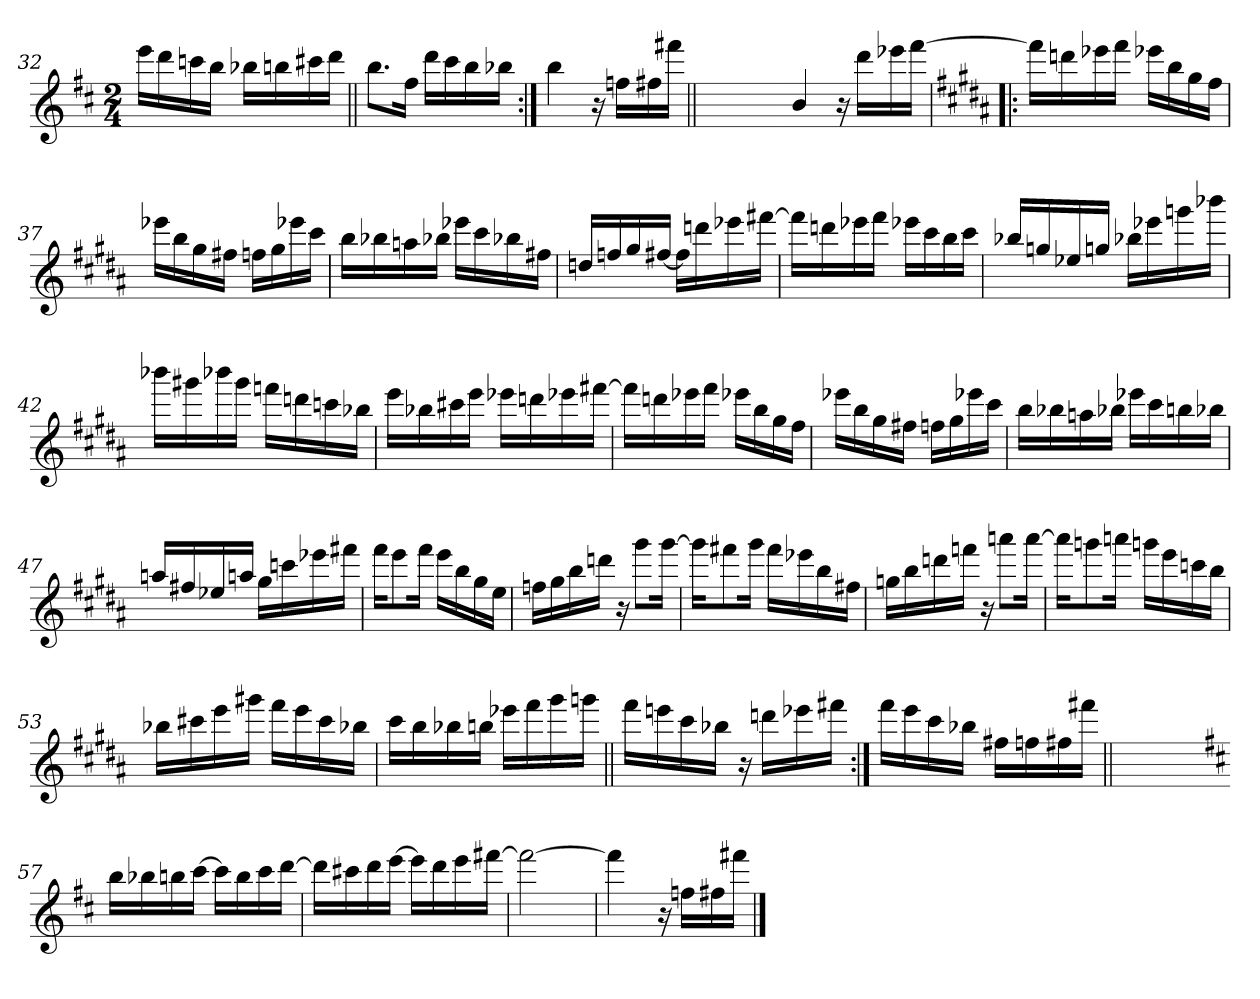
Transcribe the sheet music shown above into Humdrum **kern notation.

**kern
*part1
*staff1
!!LO:LB:g=z
*clefG2
*k[f#c#]
*D:
*M2/4
=32
16eee\LL
16ddd\
16cccn\
16bb\JJ
16bb-X\LL
16bbn\
16ccc#X\
16ddd\JJ
=33||
8.bb\L
16ff#\Jk
16ddd\LL
16ccc#\
16bb\
16bb-X\JJ
=34:|!
4bb\
16r
16ffn\LL
16ff#X\
16fff#X\JJ
=34X341||
2ryy
!!LO:PB:g=z
=35-
4b/
16r
16ddd\LL
16eee-X\
[16fff#\JJ
=36!|:
*k[f#c#g#d#a#]
*B:
16fff#\LL]
16dddn\
16eee-X\
16fff#\JJ
16eee-X\LL
16bb\
16gg#\
16ff#\JJ
=37
16eee-X\LL
16bb\
16gg#\
16ff#X\JJ
16ffn\LL
16gg#\
16eee-X\
16ccc#\JJ
=38
16bb\LL
16bb-X\
16aan\
16bb-X\JJ
16eee-X\LL
16ccc#\
16bb-X\
16ff#X\JJ
!!LO:LB:g=z
=39
16ddn/LL
16ffn/
16gg#/
[16ff#X/JJ
16ff#\LL]
16dddn\
16eee-X\
[16fff#X\JJ
=40
16fff#\LL]
16dddn\
16eee-X\
16fff#\JJ
16eee-X\LL
16ccc#\
16bb\
16ccc#\JJ
=41
16bb-X/LL
16ggn/
16ee-X/
16ggn/JJ
16bb-X\LL
16eee-X\
16gggn\
16bbb-X\JJ
=42
16bbb-X\LL
16ggg#X\
16bbb-X\
16ggg#\JJ
16fffn\LL
16dddn\
16cccn\
16bb-X\JJ
!!LO:LB:g=z
=43
16eee\LL
16bb-X\
16ccc#X\
16eee\JJ
16eee-X\LL
16dddn\
16eee-X\
[16fff#X\JJ
=44
16fff#\LL]
16dddn\
16eee-X\
16fff#\JJ
16eee-X\LL
16bb\
16gg#\
16ff#\JJ
=45
16eee-X\LL
16bb\
16gg#\
16ff#X\JJ
16ffn\LL
16gg#\
16eee-X\
16ccc#\JJ
=46
16bb\LL
16bb-X\
16aan\
16bb-X\JJ
16eee-X\LL
16ccc#\
16bbn\
16bb-X\JJ
!!LO:LB:g=z
=47
16aan/LL
16ff#X/
16ee-X/
16aan/JJ
16gg#\LL
16cccn\
16eee-X\
16fff#X\JJ
=48
16fff#\KL
8eee\
16fff#\Jk
16eee\LL
16bb\
16gg#\
16ee\JJ
=49
16ffn\LL
16gg#\
16bb\
16dddn\JJ
16r
8ggg#\L
[16ggg#\Jk
=50
16ggg#\KL]
8fff#X\
16ggg#\Jk
16fff#\LL
16eee-X\
16bb\
16ff#X\JJ
!!LO:LB:g=z
=51
16ggn\LL
16bb\
16dddn\
16fffn\JJ
16r
8aaan\L
[16aaa\Jk
=52
16aaan\KL]
8gggn\
16aaan\Jk
16gggn\LL
16eee\
16cccn\
16bb\JJ
=53
16bb-X\LL
16ccc#X\
16eee\
16ggg#X\JJ
16fff#\LL
16eee\
16ccc#\
16bb-X\JJ
=54
16ccc#\LL
16bb\
16bb-X\
16bbn\JJ
16eee-X\LL
16fff#\
16ggg#\
16gggn\JJ
!!LO:LB:g=z
=55||
16fff#\LL
16eeen\
16ccc#\
16bb-X\JJ
16r
16dddn\LL
16eee-X\
16fff#X\JJ
=56:|!
16fff#\LL
16eee\
16ccc#\
16bb-X\JJ
16ff#X\LL
16ffn\
16ff#X\
16fff#X\JJ
=56X562||
2ryy
!!LO:LB:g=z
=57-
*k[f#c#]
*D:
16bb\LL
16bb-X\
16bbn\
[16ccc#\JJ
16ccc#\LL]
16bb\
16ccc#\
[16ddd\JJ
=58
16ddd\LL]
16ccc#X\
16ddd\
[16eee\JJ
16eee\LL]
16ddd\
16eee\
[16fff#X\JJ
=59
2fff#\_
=60
4fff#\]
16r
16ffn\LL
16ff#X\
16fff#X\JJ
==
*-
